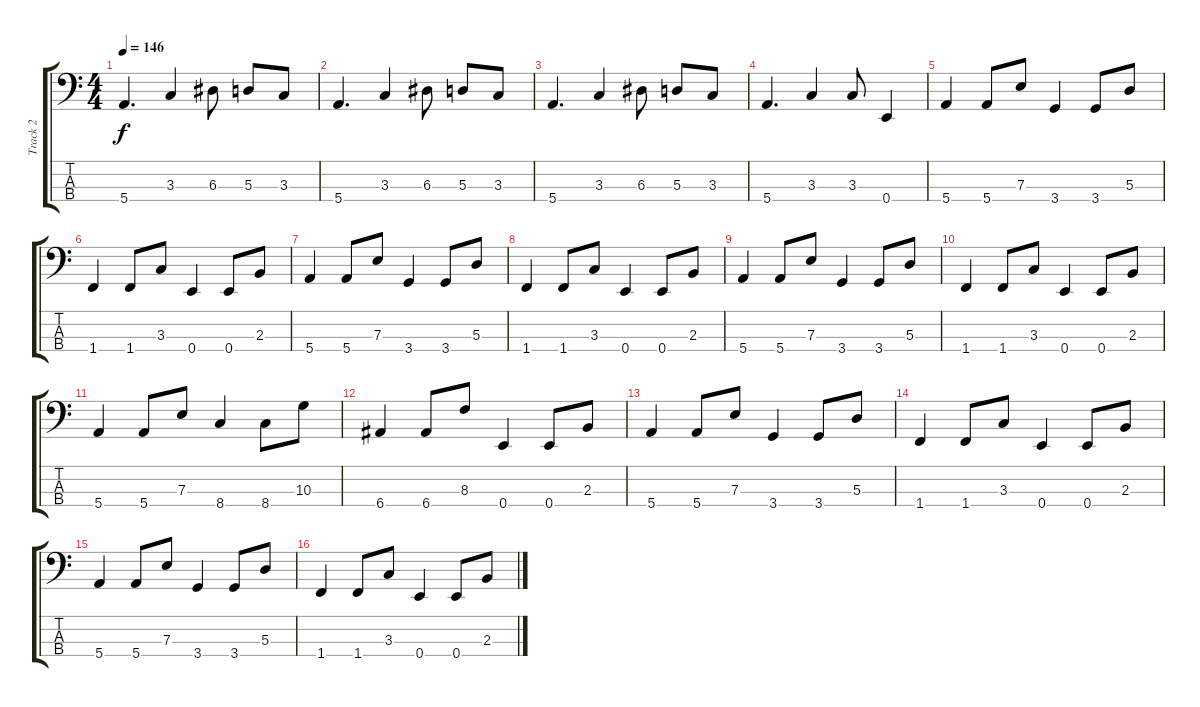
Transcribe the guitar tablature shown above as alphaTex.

\track ("Track 2" "Track 2") {instrument electricbassfinger}
\staff {score tabs}
\tuning (G2 D2 A1 E1) {hide}
\ts (4 4)
\tempo 146
\clef f4
\ks c
5.4.4{d dy f} 3.3.4 6.3.8 5.3.8 3.3.8 |
5.4.4{d} 3.3.4 6.3.8 5.3.8 3.3.8 |
5.4.4{d} 3.3.4 6.3.8 5.3.8 3.3.8 |
5.4.4{d} 3.3.4 3.3.8 0.4.4 |
5.4.4 5.4.8 7.3.8 3.4.4 3.4.8 5.3.8 |
1.4.4 1.4.8 3.3.8 0.4.4 0.4.8 2.3.8 |
5.4.4 5.4.8 7.3.8 3.4.4 3.4.8 5.3.8 |
1.4.4 1.4.8 3.3.8 0.4.4 0.4.8 2.3.8 |
5.4.4 5.4.8 7.3.8 3.4.4 3.4.8 5.3.8 |
1.4.4 1.4.8 3.3.8 0.4.4 0.4.8 2.3.8 |
5.4.4 5.4.8 7.3.8 8.4.4 8.4.8 10.3.8 |
6.4.4 6.4.8 8.3.8 0.4.4 0.4.8 2.3.8 |
5.4.4 5.4.8 7.3.8 3.4.4 3.4.8 5.3.8 |
1.4.4 1.4.8 3.3.8 0.4.4 0.4.8 2.3.8 |
5.4.4 5.4.8 7.3.8 3.4.4 3.4.8 5.3.8 |
1.4.4 1.4.8 3.3.8 0.4.4 0.4.8 2.3.8
